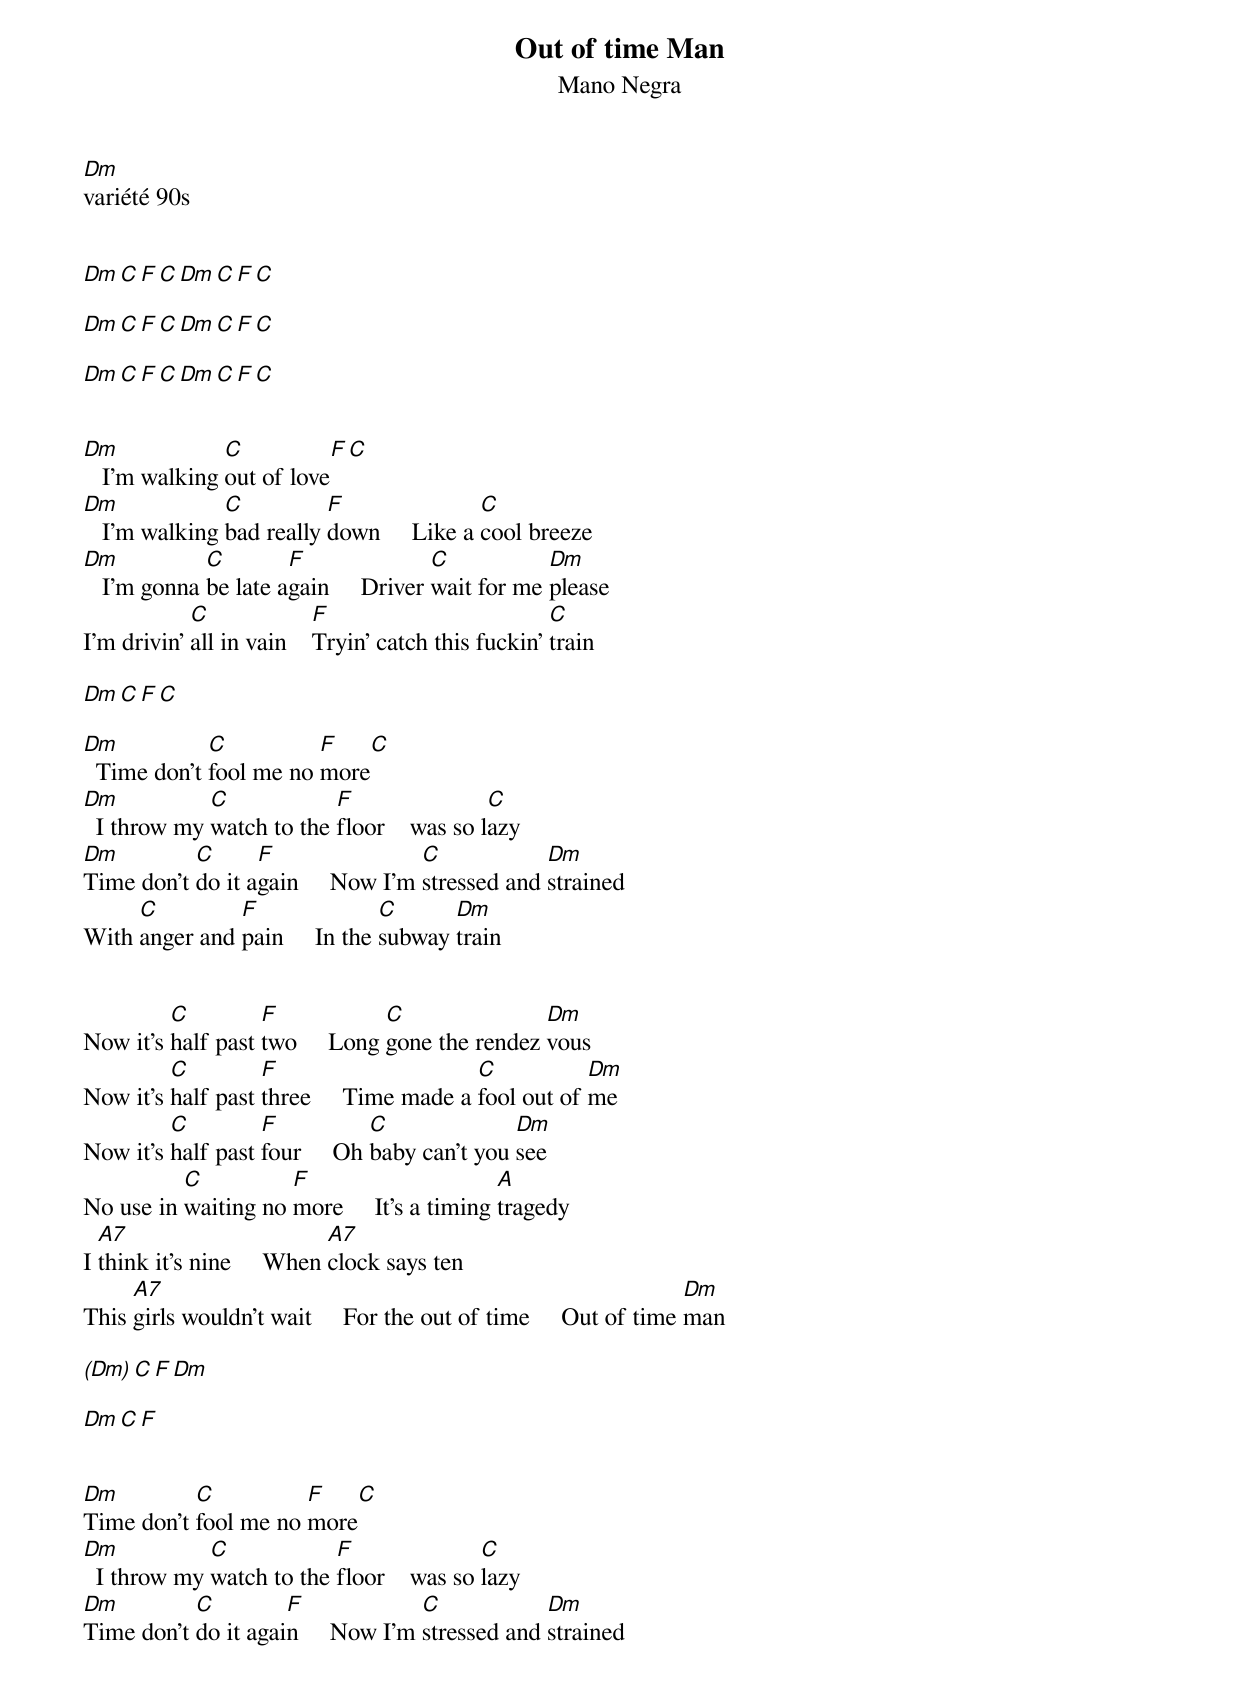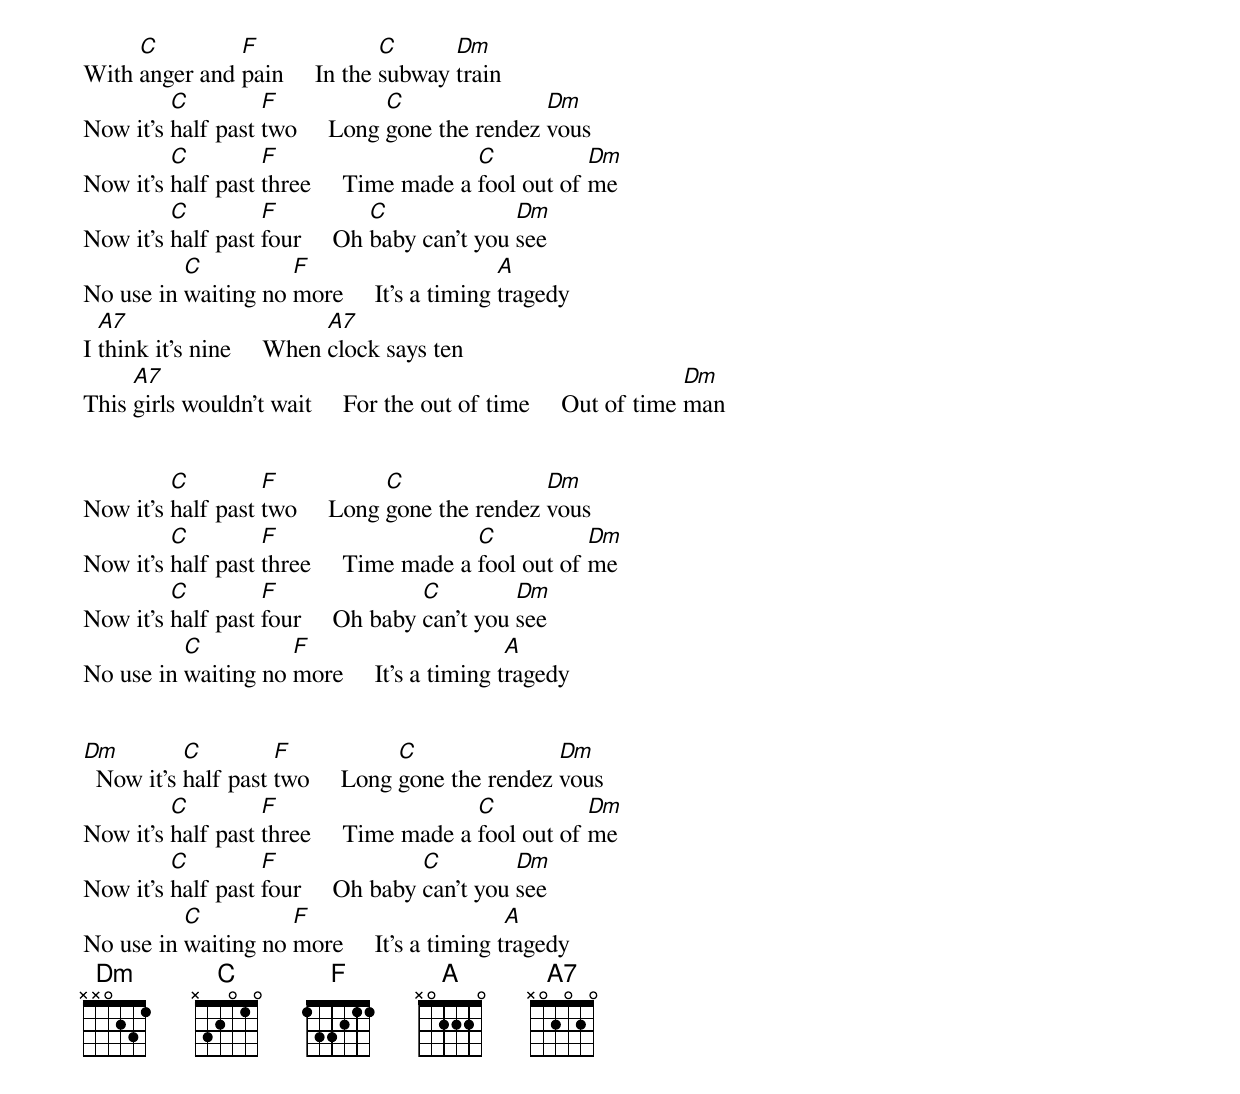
Out of time Man
Mano Negra
Dm
variété 90s


Dm  C   F  C    Dm  C   F  C

Dm  C   F  C    Dm  C   F  C

Dm  C   F  C    Dm  C   F  C


Dm             C            F       C
   I'm walking out of love
Dm             C          F               C
   I'm walking bad really down     Like a cool breeze
Dm           C        F               C           Dm
   I'm gonna be late again     Driver wait for me please
            C              F                         C
I'm drivin' all in vain    Tryin' catch this fuckin' train

Dm   C   F   C

Dm           C          F        C
  Time don't fool me no more
Dm           C            F                C
  I throw my watch to the floor    was so lazy
Dm         C      F                C            Dm
Time don't do it again     Now I'm stressed and strained
     C         F               C      Dm
With anger and pain     In the subway train


         C         F            C               Dm
Now it's half past two     Long gone the rendez vous
         C         F                     C           Dm
Now it's half past three     Time made a fool out of me
         C         F           C              Dm
Now it's half past four     Oh baby can't you see
          C          F                      A
No use in waiting no more     It's a timing tragedy
  A7                       A7
I think it's nine     When clock says ten
     A7                                                          Dm
This girls wouldn't wait     For the out of time     Out of time man

(Dm)  C  F   Dm

 Dm   C  F


Dm         C          F        C
Time don't fool me no more
Dm           C            F               C
  I throw my watch to the floor    was so lazy
Dm         C         F             C            Dm
Time don't do it again     Now I'm stressed and strained
     C         F               C      Dm
With anger and pain     In the subway train
         C         F            C               Dm
Now it's half past two     Long gone the rendez vous
         C         F                     C           Dm
Now it's half past three     Time made a fool out of me
         C         F           C              Dm
Now it's half past four     Oh baby can't you see
          C          F                      A
No use in waiting no more     It's a timing tragedy
  A7                       A7
I think it's nine     When clock says ten
     A7                                                          Dm
This girls wouldn't wait     For the out of time     Out of time man


         C         F            C               Dm
Now it's half past two     Long gone the rendez vous
         C         F                     C           Dm
Now it's half past three     Time made a fool out of me
         C         F                C         Dm
Now it's half past four     Oh baby can't you see
          C          F                       A
No use in waiting no more     It's a timing tragedy


Dm         C         F            C               Dm
  Now it's half past two     Long gone the rendez vous
         C         F                     C           Dm
Now it's half past three     Time made a fool out of me
         C         F                C         Dm
Now it's half past four     Oh baby can't you see
          C          F                       A
No use in waiting no more     It's a timing tragedy
